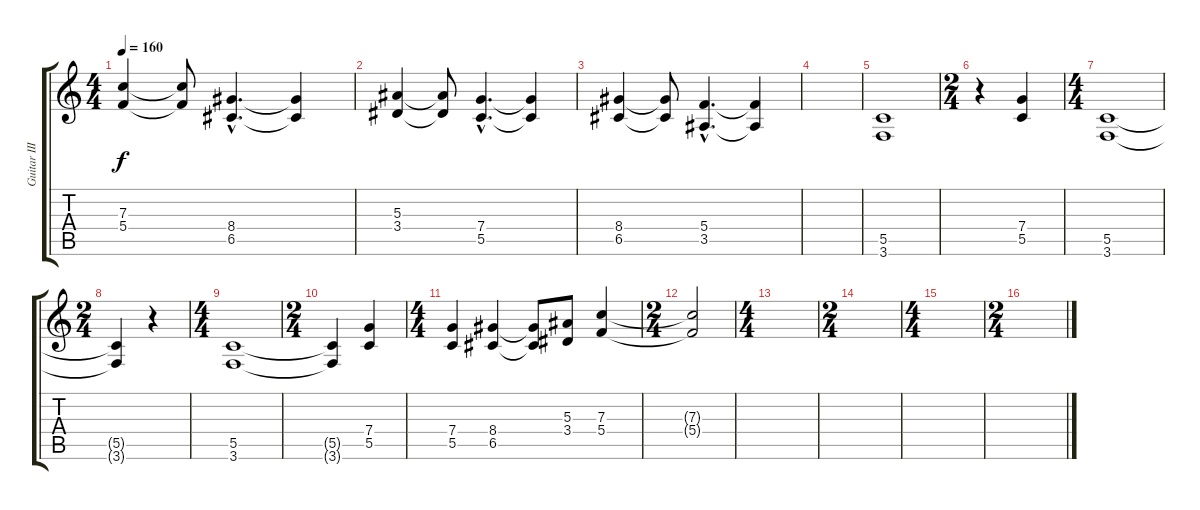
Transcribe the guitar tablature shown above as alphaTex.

\track ("Guitar III" "Guitar III") {instrument distortionguitar}
\staff {score tabs}
\tuning (D4 A3 F3 C3 G2 D2) {hide}
\ts (4 4)
\tempo 160
\clef g2
\ks c
(7.3 5.4).4{dy f} (7.3{t} 5.4{t}).8 (8.4{hac} 6.5{hac}).4{d} (8.4{t} 6.5{t}).4 |
(5.3 3.4).4 (5.3{t} 3.4{t}).8 (7.4{hac} 5.5{hac}).4{d} (7.4{t} 5.5{t}).4 |
(8.4 6.5).4 (8.4{t} 6.5{t}).8 (5.4{hac} 3.5{hac}).4{d} (5.4{t} 3.5{t}).4 |
|
(5.5 3.6).1 |
\ts (2 4)
r.4 (7.4 5.5).4 |
\ts (4 4)
(5.5 3.6).1 |
\ts (2 4)
(5.5{t} 3.6{t}).4 r.4 |
\ts (4 4)
(5.5 3.6).1 |
\ts (2 4)
(5.5{t} 3.6{t}).4 (7.4 5.5).4 |
\ts (4 4)
(7.4 5.5).4 (8.4 6.5).4 (8.4{t} 6.5{t}).8 (5.3 3.4).8 (7.3 5.4).4 |
\ts (2 4)
(7.3{t} 5.4{t}).2 |
\ts (4 4)
|
\ts (2 4)
|
\ts (4 4)
|
\ts (2 4)
